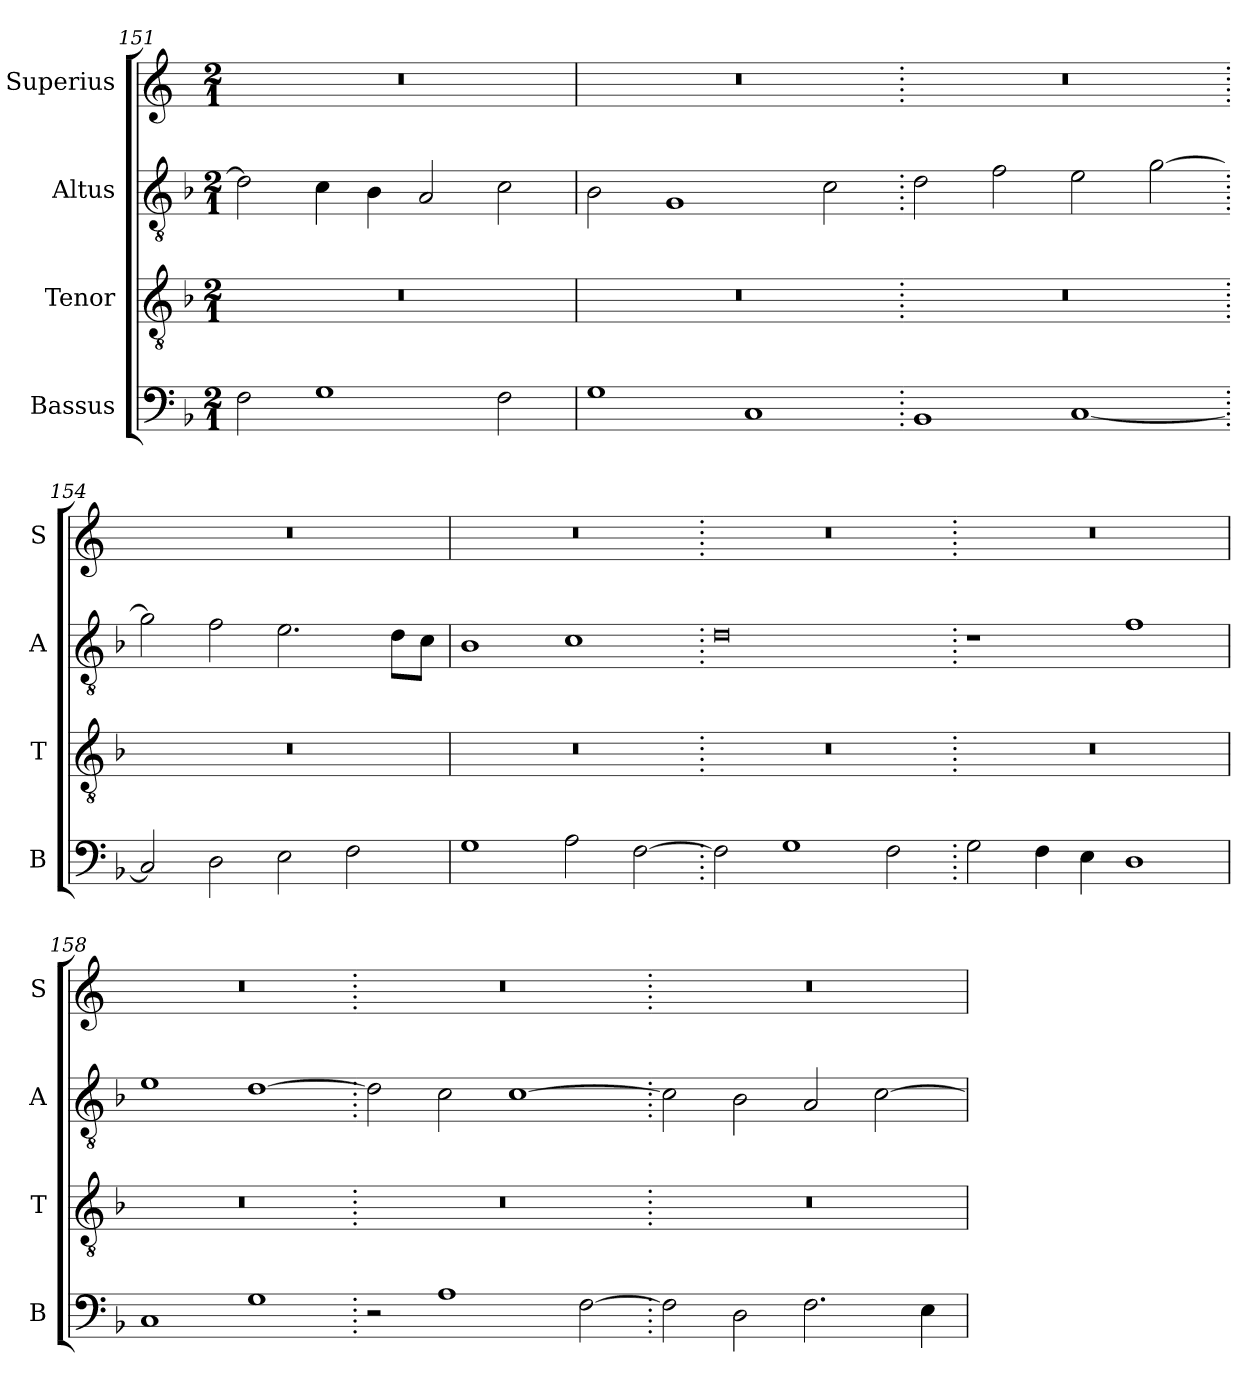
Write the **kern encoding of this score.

**kern	**kern	**kern	**kern
*part4	*part3	*part2	*part1
*staff4	*staff3	*staff2	*staff1
*I"Bassus	*I"Tenor	*I"Altus	*I"Superius
*I'B	*I'T	*I'A	*I'S
*clefF4	*clefGv2	*clefGv2	*clefG2
*k[b-]	*k[b-]	*k[b-]	*k[]
*M2/1	*M2/1	*M2/1	*M2/1
=151	=151	=151	=151
2F\	0r	2d\]	0r
1G	.	4c\	.
.	.	4B-\	.
.	.	2A/	.
2F\	.	2c\	.
=152	=152	=152	=152
1G	0r	2B-\	0r
.	.	1G	.
1C	.	.	.
.	.	2c\	.
=153.	=153.	=153.	=153.
1BB-	0r	2d\	0r
.	.	2f\	.
[1C	.	2e\	.
.	.	[2g\	.
=154.	=154.	=154.	=154.
2C/]	0r	2g\]	0r
2D\	.	2f\	.
2E\	.	2.e\	.
2F\	.	.	.
.	.	8d\L	.
.	.	8c\J	.
=155	=155	=155	=155
1G	0r	1B-	0r
2A\	.	1c	.
[2F\	.	.	.
=156.	=156.	=156.	=156.
2F\]	0r	0d	0r
1G	.	.	.
2F\	.	.	.
=157.	=157.	=157.	=157.
2G\	0r	1r	0r
4F\	.	.	.
4E\	.	.	.
1D	.	1f	.
=158	=158	=158	=158
1C	0r	1e	0r
1G	.	[1d	.
=159.	=159.	=159.	=159.
2r	0r	2d\]	0r
1A	.	2c\	.
.	.	[1c	.
[2F\	.	.	.
=160.	=160.	=160.	=160.
2F\]	0r	2c\]	0r
2D\	.	2B-\	.
2.F\	.	2A/	.
.	.	[2c\	.
4E\	.	.	.
=	=	=	=
*-	*-	*-	*-
